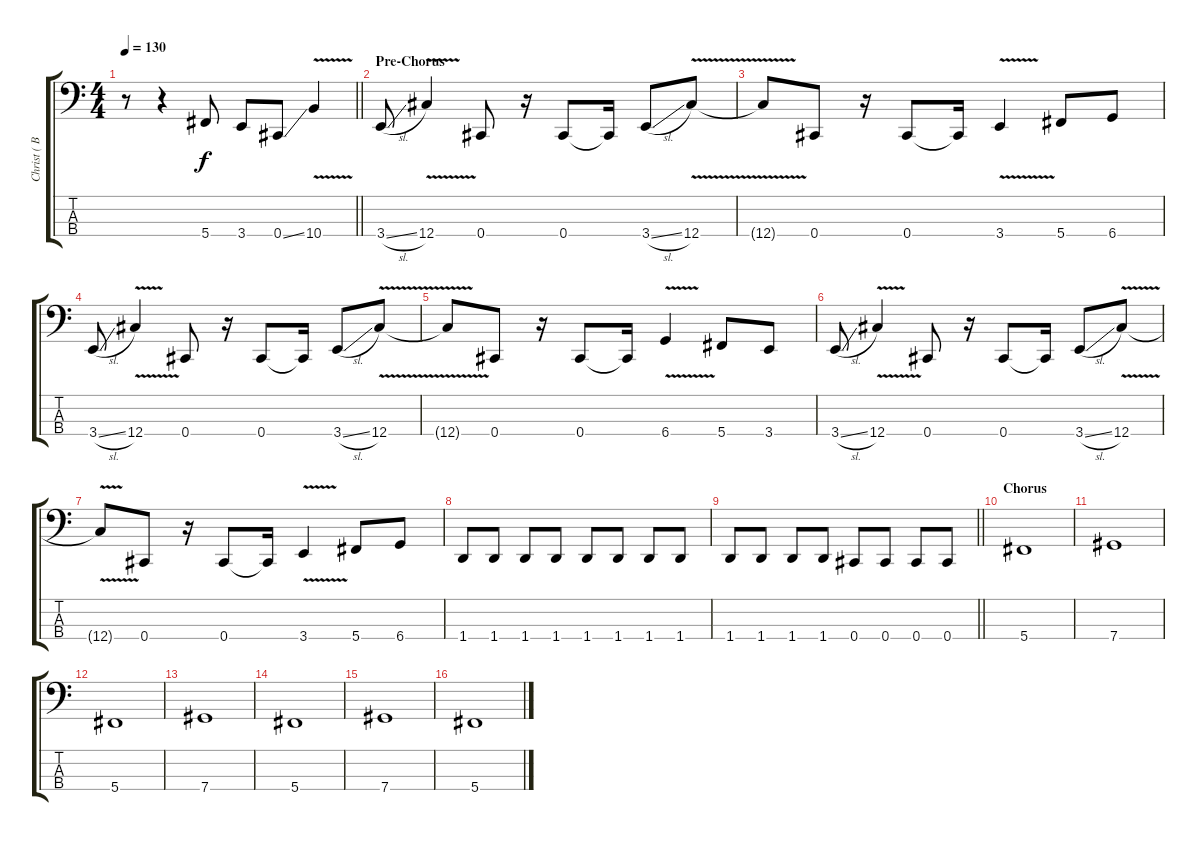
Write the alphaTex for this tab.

\track ("Christ ( Bass )" "Christ ( B") {instrument slapbass1}
\staff {score tabs}
\tuning (Gb2 Db2 Ab1 Db1) {hide}
\ts (4 4)
\tempo 130
\clef f4
\barLineRight lightlight
\ks c
r.8{dy f} r.4 5.4.8 3.4.8 0.4{ss}.8 10.4{v}.4 |
\section ("" "Pre-Chorus")
3.4{sl}.8 12.4{v}.4 0.4.8 r.16 0.4.8 0.4{t}.16 3.4{sl}.8 12.4{v}.8 |
12.4{t}.8 0.4.8 r.16 0.4.8 0.4{t}.16 3.4{v}.4 5.4.8 6.4.8 |
3.4{sl}.8 12.4{v}.4 0.4.8 r.16 0.4.8 0.4{t}.16 3.4{sl}.8 12.4{v}.8 |
12.4{t}.8 0.4.8 r.16 0.4.8 0.4{t}.16 6.4{v}.4 5.4.8 3.4.8 |
3.4{sl}.8 12.4{v}.4 0.4.8 r.16 0.4.8 0.4{t}.16 3.4{sl}.8 12.4{v}.8 |
12.4{t}.8 0.4.8 r.16 0.4.8 0.4{t}.16 3.4{v}.4 5.4.8 6.4.8 |
1.4.8 1.4.8 1.4.8 1.4.8 1.4.8 1.4.8 1.4.8 1.4.8 |
\barLineRight lightlight
1.4.8 1.4.8 1.4.8 1.4.8 0.4.8 0.4.8 0.4.8 0.4.8 |
\section ("" "Chorus")
5.4.1 |
7.4.1 |
5.4.1 |
7.4.1 |
5.4.1 |
7.4.1 |
5.4.1
